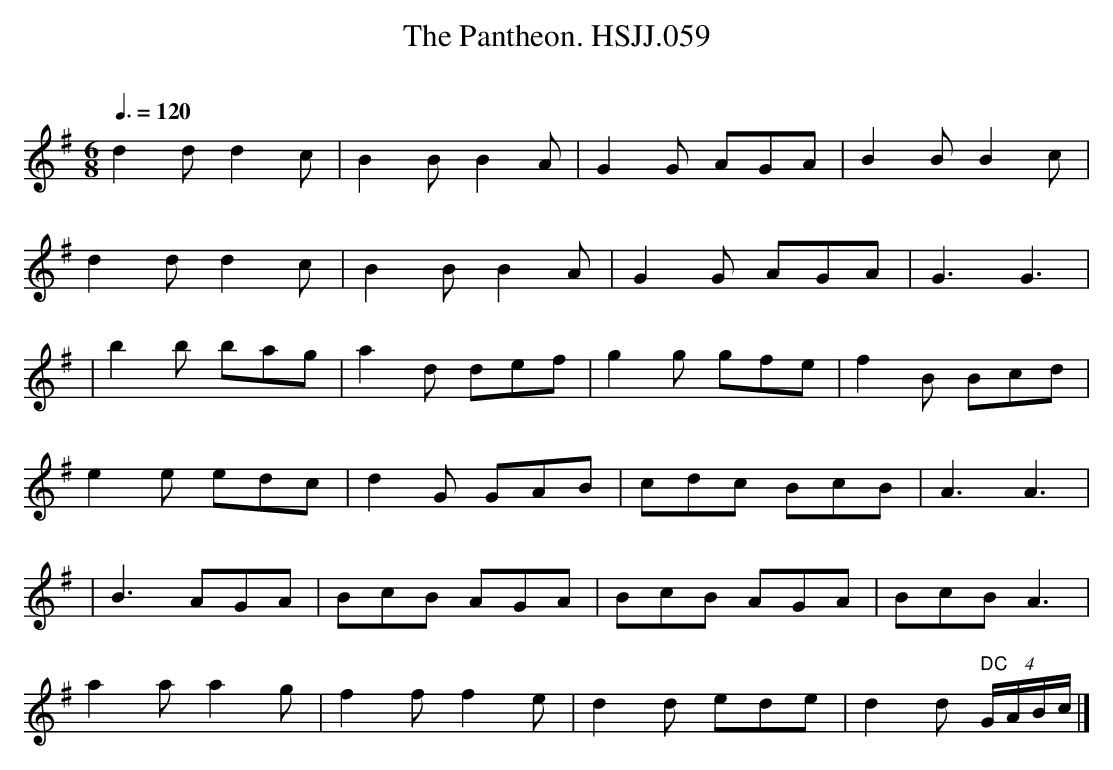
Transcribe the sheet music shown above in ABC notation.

X:1
T:Pantheon. HSJJ.059, The
M:6/8
L:1/8
Q:3/8=120
O:
K:G
d2dd2c|B2BB2A|G2G AGA|B2BB2c|
d2dd2c|B2BB2A|G2G AGA|G3G3|
|b2b bag|a2d def|g2g gfe|f2B Bcd|
e2e edc|d2G GAB|cdc BcB|A3A3|
|B3AGA|BcB AGA|BcB AGA|BcBA3|
a2aa2g|f2ff2e|d2d ede|d2d " DC"(4G/A/B/c/|]
